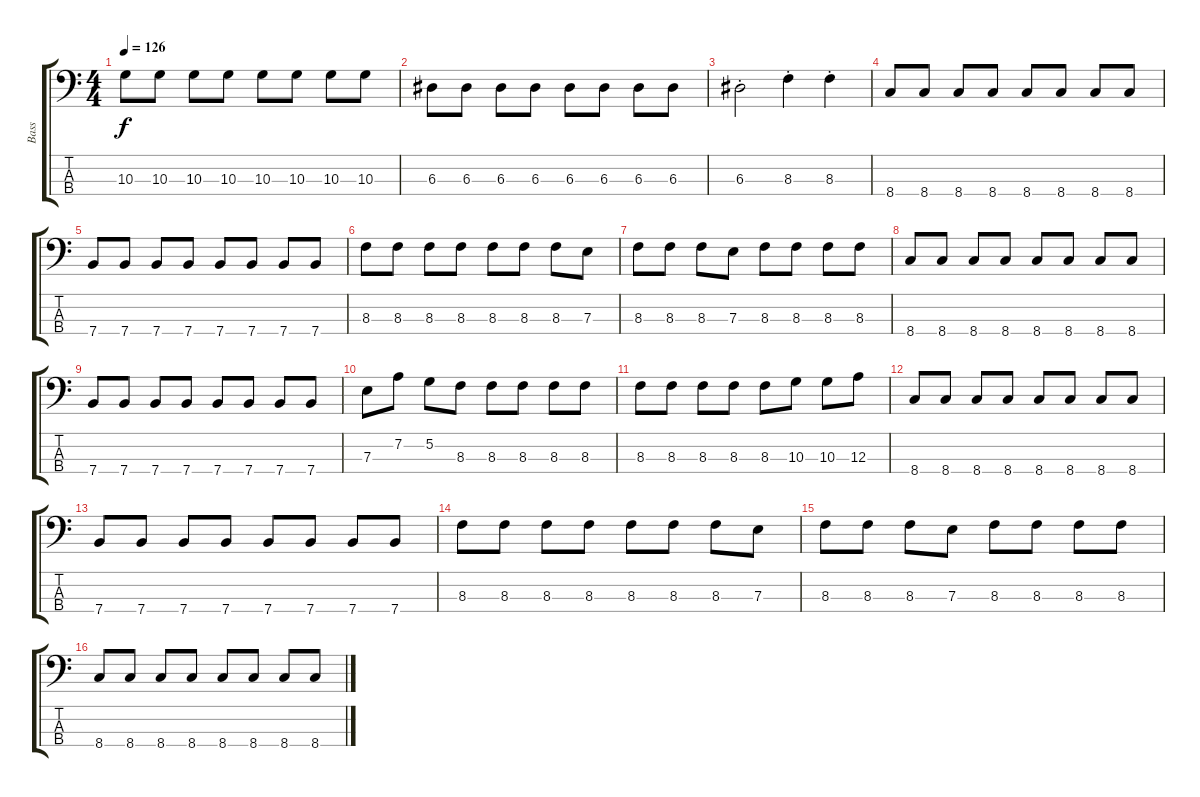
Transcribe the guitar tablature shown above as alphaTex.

\track ("Bass" "Bass") {instrument electricbassfinger}
\staff {score tabs}
\tuning (G2 D2 A1 E1) {hide}
\ts (4 4)
\tempo 126
\clef f4
\ks c
10.3.8{dy f} 10.3.8 10.3.8 10.3.8 10.3.8 10.3.8 10.3.8 10.3.8 |
6.3.8 6.3.8 6.3.8 6.3.8 6.3.8 6.3.8 6.3.8 6.3.8 |
6.3{st}.2 8.3{st}.4 8.3{st}.4 |
8.4.8 8.4.8 8.4.8 8.4.8 8.4.8 8.4.8 8.4.8 8.4.8 |
7.4.8 7.4.8 7.4.8 7.4.8 7.4.8 7.4.8 7.4.8 7.4.8 |
8.3.8 8.3.8 8.3.8 8.3.8 8.3.8 8.3.8 8.3.8 7.3.8 |
8.3.8 8.3.8 8.3.8 7.3.8 8.3.8 8.3.8 8.3.8 8.3.8 |
8.4.8 8.4.8 8.4.8 8.4.8 8.4.8 8.4.8 8.4.8 8.4.8 |
7.4.8 7.4.8 7.4.8 7.4.8 7.4.8 7.4.8 7.4.8 7.4.8 |
7.3.8 7.2.8 5.2.8 8.3.8 8.3.8 8.3.8 8.3.8 8.3.8 |
8.3.8 8.3.8 8.3.8 8.3.8 8.3.8 10.3.8 10.3.8 12.3.8 |
8.4.8 8.4.8 8.4.8 8.4.8 8.4.8 8.4.8 8.4.8 8.4.8 |
7.4.8 7.4.8 7.4.8 7.4.8 7.4.8 7.4.8 7.4.8 7.4.8 |
8.3.8 8.3.8 8.3.8 8.3.8 8.3.8 8.3.8 8.3.8 7.3.8 |
8.3.8 8.3.8 8.3.8 7.3.8 8.3.8 8.3.8 8.3.8 8.3.8 |
8.4.8 8.4.8 8.4.8 8.4.8 8.4.8 8.4.8 8.4.8 8.4.8
